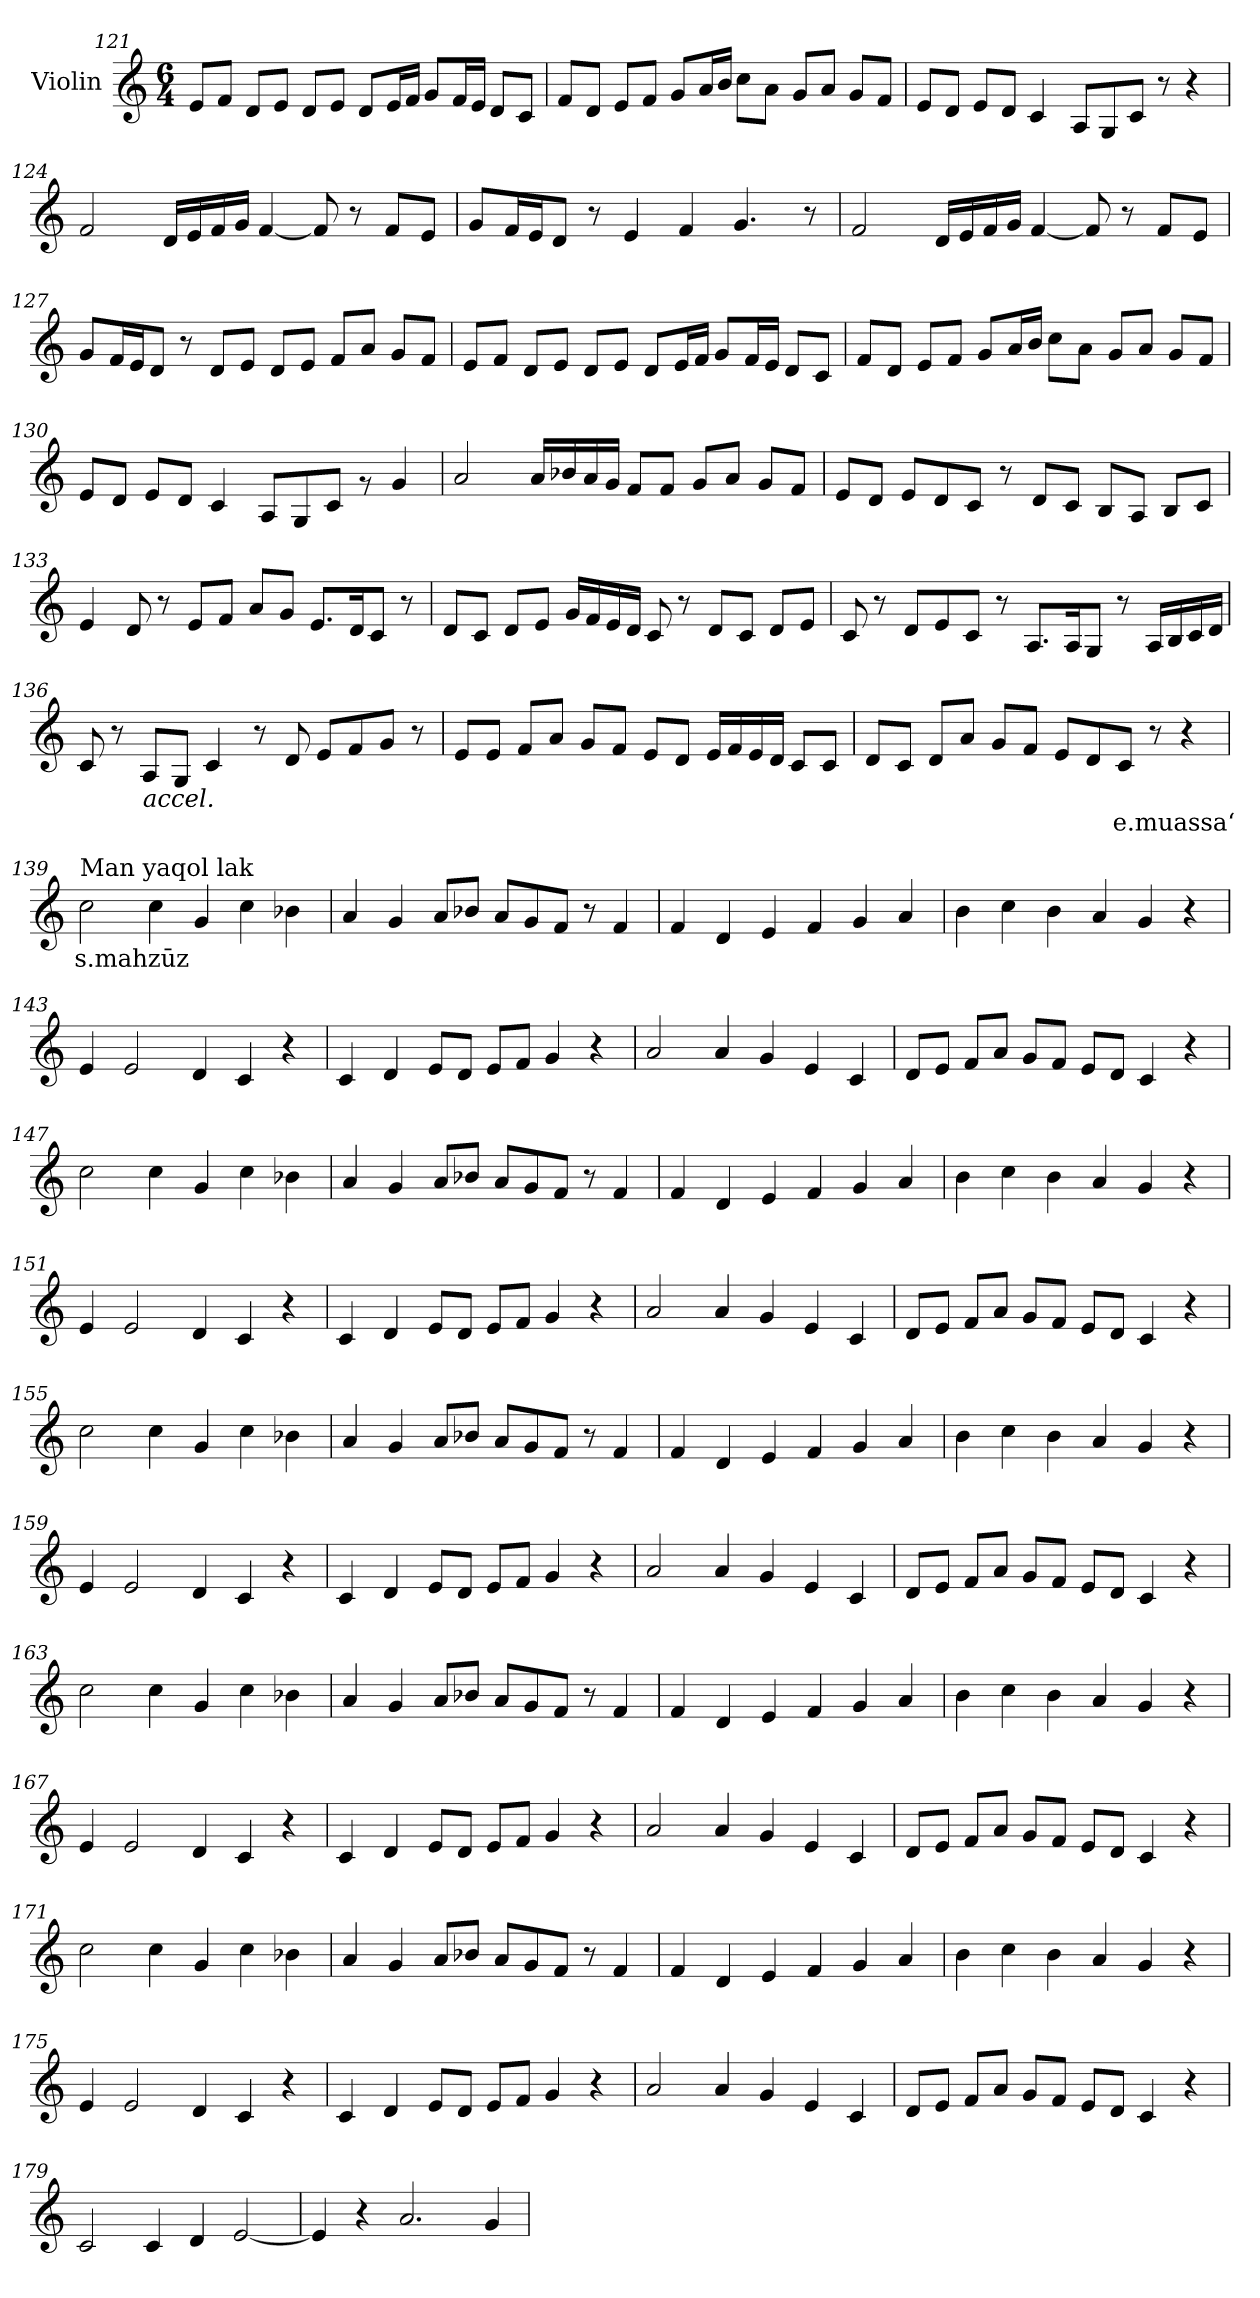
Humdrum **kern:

**kern	**text
*part1	*part1
*staff1	*staff1
*I"Violin	*
!!LO:LB:g=z
*clefG2	*
*k[]	*
*M6/4	*
=121	=121
8e/L	.
8f/J	.
8d/L	.
8e/J	.
8d/L	.
8e/J	.
8d/L	.
16e/L	.
16f/JJ	.
8g/L	.
16f/L	.
16e/JJ	.
8d/L	.
8c/J	.
=122	=122
8f/L	.
8d/J	.
8e/L	.
8f/J	.
8g/L	.
16a/L	.
16b/JJ	.
8cc\L	.
8a\J	.
8g/L	.
8a/J	.
8g/L	.
8f/J	.
=123	=123
8e/L	.
8d/J	.
8e/L	.
8d/J	.
4c/	.
8A/L	.
8G/	.
8c/J	.
8r	.
4r	.
!!LO:LB:g=z
=124	=124
2f/	.
16d/LL	.
16e/	.
16f/	.
16g/JJ	.
[4f/	.
8f/]	.
8r	.
8f/L	.
8e/J	.
=125	=125
8g/L	.
16f/L	.
16e/J	.
8d/J	.
8r	.
4e/	.
4f/	.
4.g/	.
8r	.
=126	=126
2f/	.
16d/LL	.
16e/	.
16f/	.
16g/JJ	.
[4f/	.
8f/]	.
8r	.
8f/L	.
8e/J	.
!!LO:LB:g=z
=127	=127
8g/L	.
16f/L	.
16e/J	.
8d/J	.
8r	.
8d/L	.
8e/J	.
8d/L	.
8e/J	.
8f/L	.
8a/J	.
8g/L	.
8f/J	.
=128	=128
8e/L	.
8f/J	.
8d/L	.
8e/J	.
8d/L	.
8e/J	.
8d/L	.
16e/L	.
16f/JJ	.
8g/L	.
16f/L	.
16e/JJ	.
8d/L	.
8c/J	.
=129	=129
8f/L	.
8d/J	.
8e/L	.
8f/J	.
8g/L	.
16a/L	.
16b/JJ	.
8cc\L	.
8a\J	.
8g/L	.
8a/J	.
8g/L	.
8f/J	.
!!LO:LB:g=z
=130	=130
8e/L	.
8d/J	.
8e/L	.
8d/J	.
4c/	.
8A/L	.
8G/	.
8c/J	.
8rg	.
4g/	.
=131	=131
2a/	.
16a/LL	.
16b-X/	.
16a/	.
16g/JJ	.
8f/L	.
8f/J	.
8g/L	.
8a/J	.
8g/L	.
8f/J	.
=132	=132
8e/L	.
8d/J	.
8e/L	.
8d/	.
8c/J	.
8r	.
8d/L	.
8c/J	.
8B/L	.
8A/J	.
8B/L	.
8c/J	.
!!LO:LB:g=z
=133	=133
4e/	.
8d/	.
8r	.
8e/L	.
8f/J	.
8a/L	.
8g/J	.
8.e/L	.
16d/K	.
8c/J	.
8r	.
=134	=134
8d/L	.
8c/J	.
8d/L	.
8e/J	.
16g/LL	.
16f/	.
16e/	.
16d/JJ	.
8c/	.
8r	.
8d/L	.
8c/J	.
8d/L	.
8e/J	.
!!LO:LB:g=z
=135	=135
8c/	.
8r	.
8d/L	.
8e/	.
8c/J	.
8r	.
8.A/L	.
16A/K	.
8G/J	.
8r	.
16A/LL	.
16B/	.
16c/	.
16d/JJ	.
!!LO:PB:g=z
=136	=136
8c/	.
8r	.
!LO:TX:b:i:t=accel.	!
8A/L	.
8G/J	.
4c/	.
8r	.
8d/	.
8e/L	.
8f/	.
8g/J	.
8r	.
=137	=137
8e/L	.
8e/J	.
8f/L	.
8a/J	.
8g/L	.
8f/J	.
8e/L	.
8d/J	.
16e/LL	.
16f/	.
16e/	.
16d/JJ	.
8c/L	.
8c/J	.
=138	=138
8d/L	.
8c/J	.
8d/L	.
8a/J	.
8g/L	.
8f/J	.
8e/L	.
8d/	.
!	!LO:LY:b
8c/J	e.muassa‘
8r	.
4r	.
!!LO:PB:g=z
=139	=139
*MM90	*
!LO:TX:a:t=Man yaqol lak	!
!	!LO:LY:b
2cc\	s.mahzūz
4cc\	.
4g/	.
4cc\	.
4b-X\	.
=140	=140
4a/	.
4g/	.
8a/L	.
8b-X/J	.
8a/L	.
8g/	.
8f/J	.
8r	.
4f/	.
=141	=141
4f/	.
4d/	.
4e/	.
4f/	.
4g/	.
4a/	.
=142	=142
4b\	.
4cc\	.
4b\	.
4a/	.
4g/	.
4r	.
!!LO:LB:g=z
=143	=143
4e/	.
2e/	.
4d/	.
4c/	.
4r	.
=144	=144
4c/	.
4d/	.
8e/L	.
8d/J	.
8e/L	.
8f/J	.
4g/	.
4r	.
=145	=145
2a/	.
4a/	.
4g/	.
4e/	.
4c/	.
=146	=146
8d/L	.
8e/J	.
8f/L	.
8a/J	.
8g/L	.
8f/J	.
8e/L	.
8d/J	.
4c/	.
4r	.
!!LO:LB:g=z
=147	=147
2cc\	.
4cc\	.
4g/	.
4cc\	.
4b-X\	.
=148	=148
4a/	.
4g/	.
8a/L	.
8b-X/J	.
8a/L	.
8g/	.
8f/J	.
8r	.
4f/	.
=149	=149
4f/	.
4d/	.
4e/	.
4f/	.
4g/	.
4a/	.
=150	=150
4b\	.
4cc\	.
4b\	.
4a/	.
4g/	.
4r	.
!!LO:LB:g=z
=151	=151
4e/	.
2e/	.
4d/	.
4c/	.
4r	.
=152	=152
4c/	.
4d/	.
8e/L	.
8d/J	.
8e/L	.
8f/J	.
4g/	.
4r	.
=153	=153
2a/	.
4a/	.
4g/	.
4e/	.
4c/	.
=154	=154
8d/L	.
8e/J	.
8f/L	.
8a/J	.
8g/L	.
8f/J	.
8e/L	.
8d/J	.
4c/	.
4r	.
!!LO:LB:g=z
=155	=155
2cc\	.
4cc\	.
4g/	.
4cc\	.
4b-X\	.
=156	=156
4a/	.
4g/	.
8a/L	.
8b-X/J	.
8a/L	.
8g/	.
8f/J	.
8r	.
4f/	.
=157	=157
4f/	.
4d/	.
4e/	.
4f/	.
4g/	.
4a/	.
=158	=158
4b\	.
4cc\	.
4b\	.
4a/	.
4g/	.
4r	.
!!LO:LB:g=z
=159	=159
4e/	.
2e/	.
4d/	.
4c/	.
4r	.
=160	=160
4c/	.
4d/	.
8e/L	.
8d/J	.
8e/L	.
8f/J	.
4g/	.
4r	.
=161	=161
2a/	.
4a/	.
4g/	.
4e/	.
4c/	.
=162	=162
8d/L	.
8e/J	.
8f/L	.
8a/J	.
8g/L	.
8f/J	.
8e/L	.
8d/J	.
4c/	.
4r	.
!!LO:LB:g=z
=163	=163
2cc\	.
4cc\	.
4g/	.
4cc\	.
4b-X\	.
=164	=164
4a/	.
4g/	.
8a/L	.
8b-X/J	.
8a/L	.
8g/	.
8f/J	.
8r	.
4f/	.
=165	=165
4f/	.
4d/	.
4e/	.
4f/	.
4g/	.
4a/	.
=166	=166
4b\	.
4cc\	.
4b\	.
4a/	.
4g/	.
4r	.
!!LO:LB:g=z
=167	=167
4e/	.
2e/	.
4d/	.
4c/	.
4r	.
=168	=168
4c/	.
4d/	.
8e/L	.
8d/J	.
8e/L	.
8f/J	.
4g/	.
4r	.
=169	=169
2a/	.
4a/	.
4g/	.
4e/	.
4c/	.
=170	=170
8d/L	.
8e/J	.
8f/L	.
8a/J	.
8g/L	.
8f/J	.
8e/L	.
8d/J	.
4c/	.
4r	.
!!LO:PB:g=z
=171	=171
2cc\	.
4cc\	.
4g/	.
4cc\	.
4b-X\	.
=172	=172
4a/	.
4g/	.
8a/L	.
8b-X/J	.
8a/L	.
8g/	.
8f/J	.
8r	.
4f/	.
=173	=173
4f/	.
4d/	.
4e/	.
4f/	.
4g/	.
4a/	.
=174	=174
4b\	.
4cc\	.
4b\	.
4a/	.
4g/	.
4r	.
!!LO:LB:g=z
=175	=175
4e/	.
2e/	.
4d/	.
4c/	.
4r	.
=176	=176
4c/	.
4d/	.
8e/L	.
8d/J	.
8e/L	.
8f/J	.
4g/	.
4r	.
=177	=177
2a/	.
4a/	.
4g/	.
4e/	.
4c/	.
=178	=178
8d/L	.
8e/J	.
8f/L	.
8a/J	.
8g/L	.
8f/J	.
8e/L	.
8d/J	.
4c/	.
4r	.
!!LO:LB:g=z
=179	=179
2c/	.
4c/	.
4d/	.
[2e/	.
=180	=180
4e/]	.
4r	.
2.a/	.
4g/	.
=	=
*-	*-
